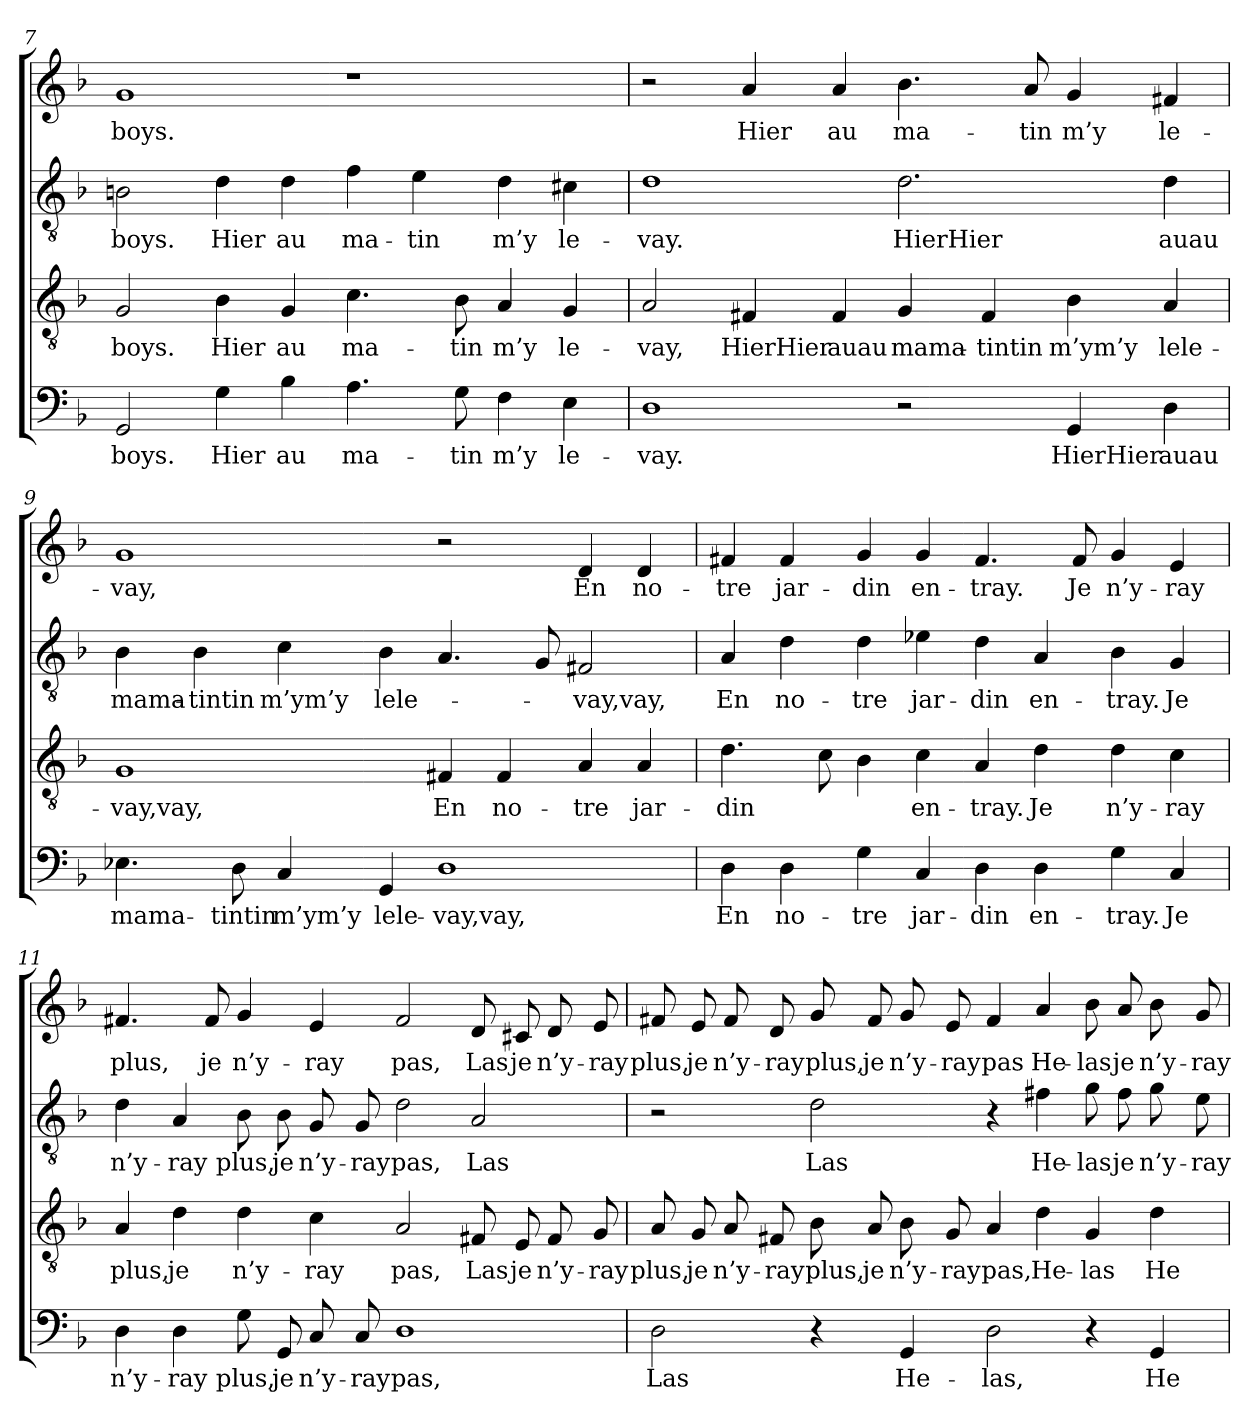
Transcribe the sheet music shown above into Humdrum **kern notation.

**kern	**text	**kern	**text	**kern	**text	**kern	**text
*part4	*part4	*part3	*part3	*part2	*part2	*part1	*part1
*staff4	*staff4	*staff3	*staff3	*staff2	*staff2	*staff1	*staff1
!!LO:PB:g=z
*clefF4	*	*clefGv2	*	*clefGv2	*	*clefG2	*
*k[b-]	*	*k[b-]	*	*k[b-]	*	*k[b-]	*
=7	=7	=7	=7	=7	=7	=7	=7
2GG	boys.	2G	boys.	2Bn	boys.	1g	boys.
4G	Hier	4B-	Hier	4d	Hier	.	.
4B-	au	4G	au	4d	au	.	.
4.A	ma-	4.c	ma-	4f	ma-	1r	.
.	.	.	.	4e	-tin	.	.
8G	-tin	8B-	-tin	.	.	.	.
4F	m’y	4A	m’y	4d	m’y	.	.
4E	le-	4G	le-	4c#X	le-	.	.
=8	=8	=8	=8	=8	=8	=8	=8
1D	-vay.	2A	-vay,	1d	-vay.	2r	.
.	.	4F#X	HierHier	.	.	4a	Hier
.	.	4F#	auau	.	.	4a	au
2r	.	4G	mama-	2.d	HierHier	4.b-	ma-
.	.	4F#	-tintin	.	.	.	.
.	.	.	.	.	.	8a	-tin
4GG	HierHier	4B-	m’ym’y	.	.	4g	m’y
4D	auau	4A	lele-	4d	auau	4f#X	le-
=9	=9	=9	=9	=9	=9	=9	=9
4.E-X	mama-	1G	-vay,vay,	4B-	mama-	1g	-vay,
.	.	.	.	4B-	-tintin	.	.
8D	-tintin	.	.	.	.	.	.
4C	m’ym’y	.	.	4c	m’ym’y	.	.
4GG	lele-	.	.	4B-	lele-	.	.
1D	-vay,vay,	4F#X	En	4.A	.	2r	.
.	.	4F#	no-	.	.	.	.
.	.	.	.	8G	.	.	.
.	.	4A	-tre	2F#X	-vay,vay,	4d	En
.	.	4A	jar-	.	.	4d	no-
!!LO:LB:g=z
=10	=10	=10	=10	=10	=10	=10	=10
4D	En	4.d	-din	4A	En	4f#X	-tre
4D	no-	.	.	4d	no-	4f#	jar-
.	.	8c	.	.	.	.	.
4G	-tre	4B-	.	4d	-tre	4g	-din
4C	jar-	4c	en-	4e-X	jar-	4g	en-
4D	-din	4A	-tray.	4d	-din	4.f#	-tray.
4D	en-	4d	Je	4A	en-	.	.
.	.	.	.	.	.	8f#	Je
4G	-tray.	4d	n’y-	4B-	-tray.	4g	n’y-
4C	Je	4c	-ray	4G	Je	4e	-ray
=11	=11	=11	=11	=11	=11	=11	=11
4D	n’y-	4A	plus,	4d	n’y-	4.f#X	plus,
4D	-ray	4d	je	4A	-ray	.	.
.	.	.	.	.	.	8f#	je
8G	plus,	4d	n’y-	8B-	plus,	4g	n’y-
8GG	je	.	.	8B-	je	.	.
8C	n’y-	4c	-ray	8G	n’y-	4e	-ray
8C	-ray	.	.	8G	-ray	.	.
1D	pas,	2A	pas,	2d	pas,	2f#	pas,
.	.	8F#X	Las	2A	Las	8d	Las
.	.	8E	je	.	.	8c#X	je
.	.	8F#	n’y-	.	.	8d	n’y-
.	.	8G	-ray	.	.	8e	-ray
!!LO:LB:g=z
=12	=12	=12	=12	=12	=12	=12	=12
2D	Las	8A	plus,	2r	.	8f#X	plus,
.	.	8G	je	.	.	8e	je
.	.	8A	n’y-	.	.	8f#	n’y-
.	.	8F#X	-ray	.	.	8d	-ray
4r	.	8B-	plus,	2d	Las	8g	plus,
.	.	8A	je	.	.	8f#	je
4GG	He-	8B-	n’y-	.	.	8g	n’y-
.	.	8G	-ray	.	.	8e	-ray
2D	-las,	4A	pas,	4r	.	4f#	pas
.	.	4d	He-	4f#X	He-	4a	He-
4r	.	4G	-las	8g	-las	8b-	-las
.	.	.	.	8f#	je	8a	je
4GG	He-	4d	He-	8g	n’y-	8b-	n’y-
.	.	.	.	8e	-ray	8g	-ray
=	=	=	=	=	=	=	=
*-	*-	*-	*-	*-	*-	*-	*-
